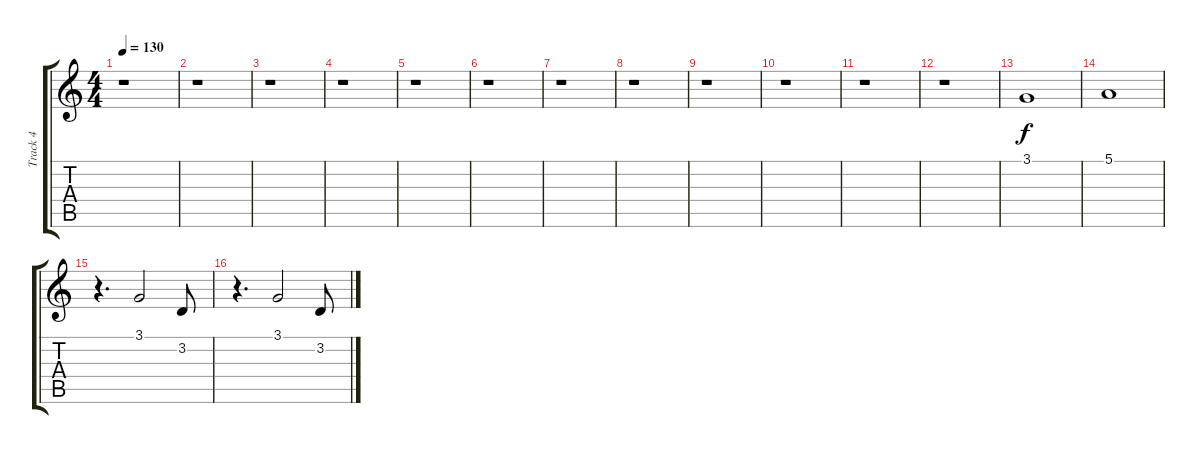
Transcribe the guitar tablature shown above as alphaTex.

\track ("Track 4" "Track 4") {instrument gunshot}
\staff {score tabs}
\tuning (E4 B3 G3 D3 A2 E2) {hide}
\ts (4 4)
\tempo 130
\clef g2
\ks c
r.1{dy f instrument gunshot} |
r.1 |
r.1 |
r.1 |
r.1 |
r.1 |
r.1 |
r.1 |
r.1 |
r.1 |
r.1 |
r.1 |
3.1.1 |
5.1.1 |
r.4{d} 3.1.2 3.2.8 |
r.4{d} 3.1.2 3.2.8
